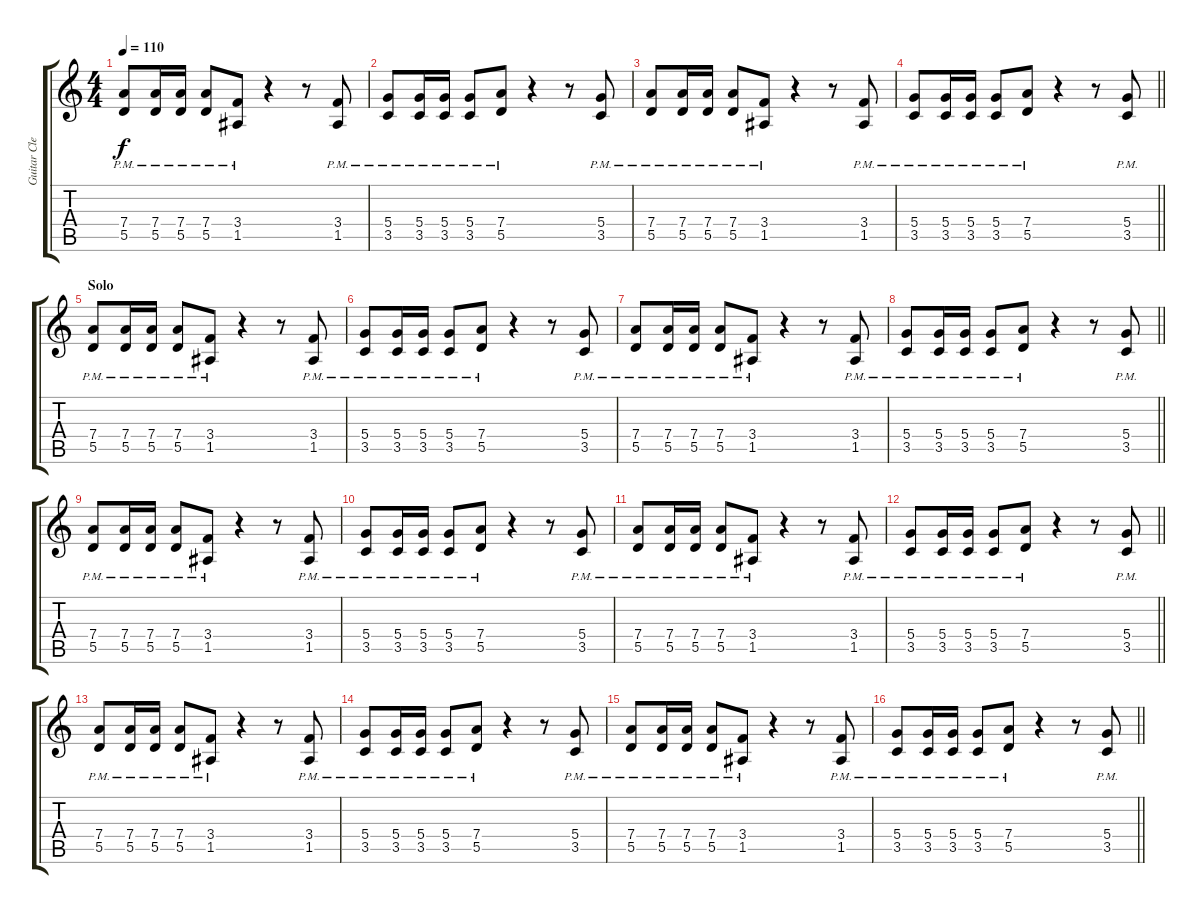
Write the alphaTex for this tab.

\track ("Guitar Clean" "Guitar Cle") {instrument electricguitarclean}
\staff {score tabs}
\tuning (E4 B3 G3 D3 A2 E2) {hide}
\ts (4 4)
\tempo 110
\clef g2
\ks c
(7.4{pm} 5.5{pm}).8{dy f} (7.4{pm} 5.5{pm}).16 (7.4{pm} 5.5{pm}).16 (7.4{pm} 5.5{pm}).8 (3.4{pm} 1.5{pm}).8 r.4 r.8 (3.4{pm} 1.5{pm}).8 |
(5.4{pm} 3.5{pm}).8 (5.4{pm} 3.5{pm}).16 (5.4{pm} 3.5{pm}).16 (5.4{pm} 3.5{pm}).8 (7.4{pm} 5.5{pm}).8 r.4 r.8 (5.4{pm} 3.5{pm}).8 |
(7.4{pm} 5.5{pm}).8 (7.4{pm} 5.5{pm}).16 (7.4{pm} 5.5{pm}).16 (7.4{pm} 5.5{pm}).8 (3.4{pm} 1.5{pm}).8 r.4 r.8 (3.4{pm} 1.5{pm}).8 |
\barLineRight lightlight
(5.4{pm} 3.5{pm}).8 (5.4{pm} 3.5{pm}).16 (5.4{pm} 3.5{pm}).16 (5.4{pm} 3.5{pm}).8 (7.4{pm} 5.5{pm}).8 r.4 r.8 (5.4{pm} 3.5{pm}).8 |
\section ("" "Solo")
(7.4{pm} 5.5{pm}).8 (7.4{pm} 5.5{pm}).16 (7.4{pm} 5.5{pm}).16 (7.4{pm} 5.5{pm}).8 (3.4{pm} 1.5{pm}).8 r.4 r.8 (3.4{pm} 1.5{pm}).8 |
(5.4{pm} 3.5{pm}).8 (5.4{pm} 3.5{pm}).16 (5.4{pm} 3.5{pm}).16 (5.4{pm} 3.5{pm}).8 (7.4{pm} 5.5{pm}).8 r.4 r.8 (5.4{pm} 3.5{pm}).8 |
(7.4{pm} 5.5{pm}).8 (7.4{pm} 5.5{pm}).16 (7.4{pm} 5.5{pm}).16 (7.4{pm} 5.5{pm}).8 (3.4{pm} 1.5{pm}).8 r.4 r.8 (3.4{pm} 1.5{pm}).8 |
\barLineRight lightlight
(5.4{pm} 3.5{pm}).8 (5.4{pm} 3.5{pm}).16 (5.4{pm} 3.5{pm}).16 (5.4{pm} 3.5{pm}).8 (7.4{pm} 5.5{pm}).8 r.4 r.8 (5.4{pm} 3.5{pm}).8 |
(7.4{pm} 5.5{pm}).8 (7.4{pm} 5.5{pm}).16 (7.4{pm} 5.5{pm}).16 (7.4{pm} 5.5{pm}).8 (3.4{pm} 1.5{pm}).8 r.4 r.8 (3.4{pm} 1.5{pm}).8 |
(5.4{pm} 3.5{pm}).8 (5.4{pm} 3.5{pm}).16 (5.4{pm} 3.5{pm}).16 (5.4{pm} 3.5{pm}).8 (7.4{pm} 5.5{pm}).8 r.4 r.8 (5.4{pm} 3.5{pm}).8 |
(7.4{pm} 5.5{pm}).8 (7.4{pm} 5.5{pm}).16 (7.4{pm} 5.5{pm}).16 (7.4{pm} 5.5{pm}).8 (3.4{pm} 1.5{pm}).8 r.4 r.8 (3.4{pm} 1.5{pm}).8 |
\barLineRight lightlight
(5.4{pm} 3.5{pm}).8 (5.4{pm} 3.5{pm}).16 (5.4{pm} 3.5{pm}).16 (5.4{pm} 3.5{pm}).8 (7.4{pm} 5.5{pm}).8 r.4 r.8 (5.4{pm} 3.5{pm}).8 |
(7.4{pm} 5.5{pm}).8 (7.4{pm} 5.5{pm}).16 (7.4{pm} 5.5{pm}).16 (7.4{pm} 5.5{pm}).8 (3.4{pm} 1.5{pm}).8 r.4 r.8 (3.4{pm} 1.5{pm}).8 |
(5.4{pm} 3.5{pm}).8 (5.4{pm} 3.5{pm}).16 (5.4{pm} 3.5{pm}).16 (5.4{pm} 3.5{pm}).8 (7.4{pm} 5.5{pm}).8 r.4 r.8 (5.4{pm} 3.5{pm}).8 |
(7.4{pm} 5.5{pm}).8 (7.4{pm} 5.5{pm}).16 (7.4{pm} 5.5{pm}).16 (7.4{pm} 5.5{pm}).8 (3.4{pm} 1.5{pm}).8 r.4 r.8 (3.4{pm} 1.5{pm}).8 |
\barLineRight lightlight
(5.4{pm} 3.5{pm}).8 (5.4{pm} 3.5{pm}).16 (5.4{pm} 3.5{pm}).16 (5.4{pm} 3.5{pm}).8 (7.4{pm} 5.5{pm}).8 r.4 r.8 (5.4{pm} 3.5{pm}).8
